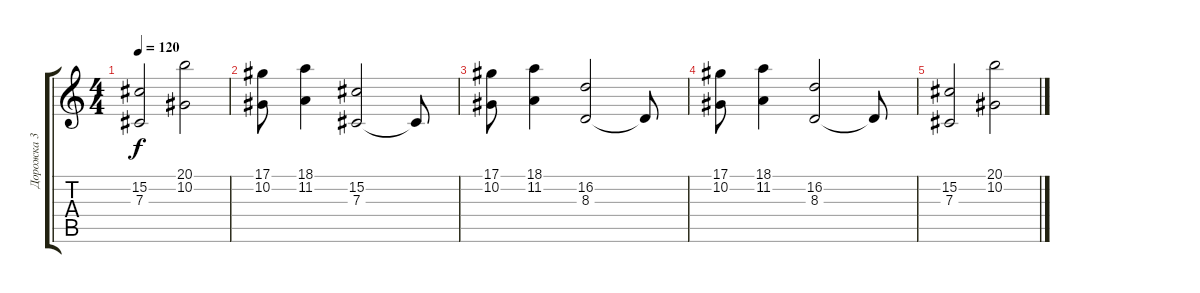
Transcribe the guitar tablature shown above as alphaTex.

\track ("Дорожка 3" "Дорожка 3") {instrument fx1rain}
\staff {score tabs}
\tuning (Eb4 Bb3 Gb3 Db3 Ab2 Eb2) {hide}
\ts (4 4)
\tempo 120
\clef g2
\ks c
(15.2 7.3).2{dy f} (20.1 10.2).2 |
(17.1 10.2).8 (18.1 11.2).4 (15.2 7.3).2 7.3{t}.8 |
(17.1 10.2).8 (18.1 11.2).4 (16.2 8.3).2 8.3{t}.8 |
(17.1 10.2).8 (18.1 11.2).4 (16.2 8.3).2 8.3{t}.8 |
(15.2 7.3).2 (20.1 10.2).2
